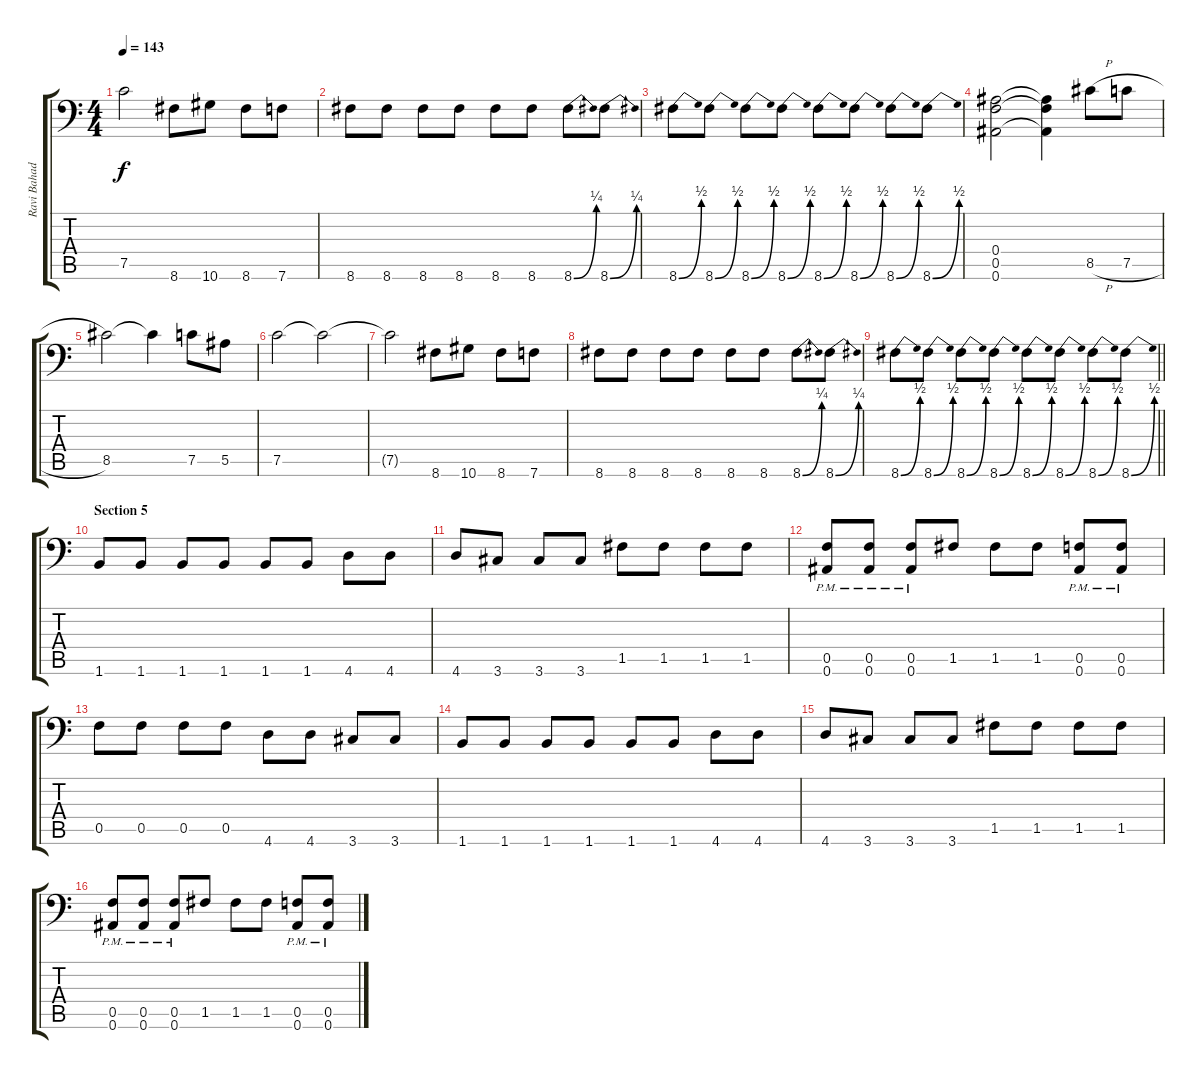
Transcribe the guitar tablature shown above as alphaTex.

\track ("Ravi Bahadriraju" "Ravi Bahad") {instrument overdrivenguitar}
\staff {score tabs}
\tuning (C4 G3 Eb3 Bb2 F2 Bb1) {hide}
\ts (4 4)
\tempo 143
\clef f4
\ks c
7.5{t}.2{dy f} 8.6.8 10.6.8 8.6.8 7.6.8 |
8.6.8 8.6.8 8.6.8 8.6.8 8.6.8 8.6.8 8.6{be (bend 0 0 60 1)}.8 8.6{be (bend 0 0 60 1)}.8 |
8.6{be (bend 0 0 60 2)}.8 8.6{be (bend 0 0 60 2)}.8 8.6{be (bend 0 0 60 2)}.8 8.6{be (bend 0 0 60 2)}.8 8.6{be (bend 0 0 60 2)}.8 8.6{be (bend 0 0 60 2)}.8 8.6{be (bend 0 0 60 2)}.8 8.6{be (bend 0 0 60 2)}.8 |
(0.4 0.5 0.6).2 (0.4{t} 0.5{t} 0.6{t}).4 8.5{h}.8 7.5{h}.8 |
8.5.2 8.5{t}.4 7.5.8 5.5.8 |
7.5.2 7.5{t}.2 |
7.5{t}.2 8.6.8 10.6.8 8.6.8 7.6.8 |
8.6.8 8.6.8 8.6.8 8.6.8 8.6.8 8.6.8 8.6{be (bend 0 0 60 1)}.8 8.6{be (bend 0 0 60 1)}.8 |
\barLineRight lightlight
8.6{be (bend 0 0 60 2)}.8 8.6{be (bend 0 0 60 2)}.8 8.6{be (bend 0 0 60 2)}.8 8.6{be (bend 0 0 60 2)}.8 8.6{be (bend 0 0 60 2)}.8 8.6{be (bend 0 0 60 2)}.8 8.6{be (bend 0 0 60 2)}.8 8.6{be (bend 0 0 60 2)}.8 |
\section ("" "Section 5")
1.6.8 1.6.8 1.6.8 1.6.8 1.6.8 1.6.8 4.6.8 4.6.8 |
4.6.8 3.6.8 3.6.8 3.6.8 1.5.8 1.5.8 1.5.8 1.5.8 |
(0.5{pm} 0.6{pm}).8 (0.5{pm} 0.6{pm}).8 (0.5{pm} 0.6{pm}).8 1.5.8 1.5.8 1.5.8 (0.5{pm} 0.6{pm}).8 (0.5{pm} 0.6{pm}).8 |
0.5.8 0.5.8 0.5.8 0.5.8 4.6.8 4.6.8 3.6.8 3.6.8 |
1.6.8 1.6.8 1.6.8 1.6.8 1.6.8 1.6.8 4.6.8 4.6.8 |
4.6.8 3.6.8 3.6.8 3.6.8 1.5.8 1.5.8 1.5.8 1.5.8 |
(0.5{pm} 0.6{pm}).8 (0.5{pm} 0.6{pm}).8 (0.5{pm} 0.6{pm}).8 1.5.8 1.5.8 1.5.8 (0.5{pm} 0.6{pm}).8 (0.5{pm} 0.6{pm}).8
